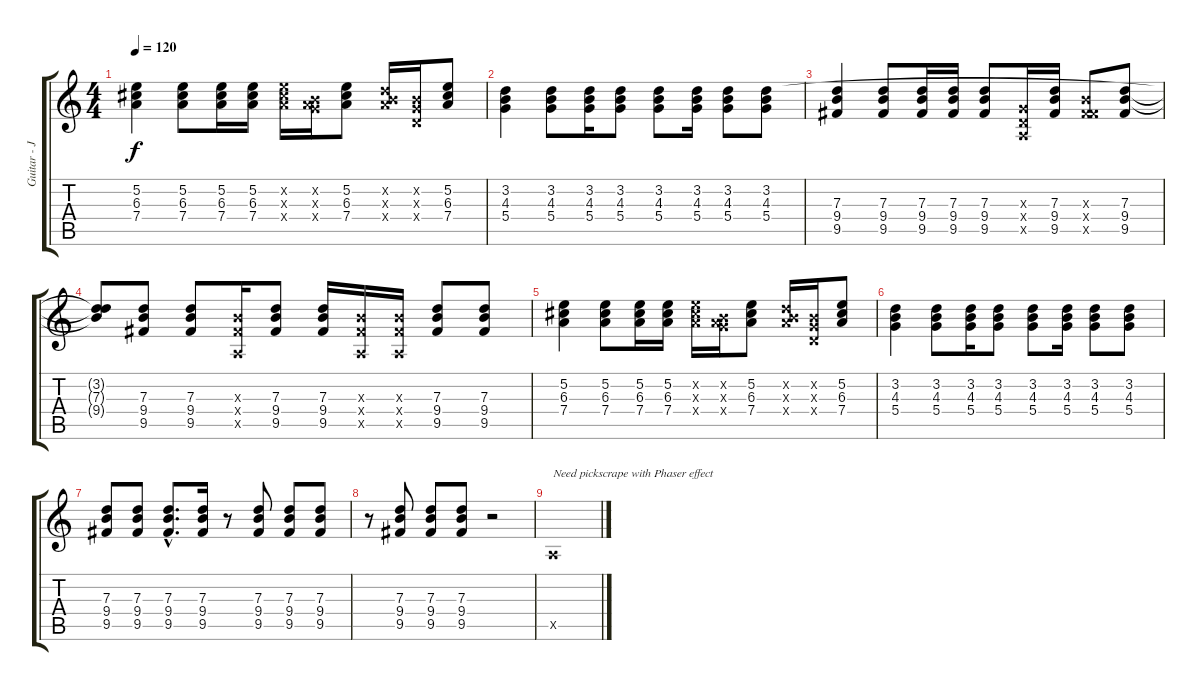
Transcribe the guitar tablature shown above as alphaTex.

\track ("Guitar - John" "Guitar - J") {instrument overdrivenguitar}
\staff {score tabs}
\tuning (E4 B3 G3 D3 A2 E2) {hide}
\ts (4 4)
\tempo 120
\clef g2
\ks c
(5.2 6.3 7.4).4{dy f instrument acousticguitarsteel} (5.2 6.3 7.4).8 (5.2 6.3 7.4).16 (5.2 6.3 7.4).16 (5.2{x} 6.3{x} 7.4{x}).16 (0.2{x} 0.3{x} 7.4{x}).16 (5.2 6.3 7.4).8 (0.2{x} 7.3{x} 7.4{x}).16 (0.2{x} 0.3{x} 0.4{x}).16 (5.2 6.3 7.4).8 |
(3.2 4.3 5.4).4 (3.2 4.3 5.4).8 (3.2 4.3 5.4).16 (3.2 4.3 5.4).8 (3.2 4.3 5.4).8 (3.2 4.3 5.4).16 (3.2 4.3 5.4).8 (3.2 4.3 5.4).8 |
(7.3 9.4 9.5).4 (7.3 9.4 9.5).8 (7.3 9.4 9.5).16 (7.3 9.4 9.5).16 (7.3 9.4 9.5).8 (0.3{x} 0.4{x} 0.5{x}).16 (7.3 9.4 9.5).16 (4.3{x} 4.4{x} 9.5{x}).8 (7.3 9.4 9.5).8 |
(3.2{t} 7.3{t} 9.4{t}).8 (7.3 9.4 9.5).8 (7.3 9.4 9.5).8 (4.3{x} 4.4{x} 0.5{x}).16 (7.3 9.4 9.5).8 (7.3 9.4 9.5).16 (4.3{x} 4.4{x} 0.5{x}).16 (4.3{x} 4.4{x} 0.5{x}).16 (7.3 9.4 9.5).8 (7.3 9.4 9.5).8 |
(5.2 6.3 7.4).4{instrument acousticguitarsteel} (5.2 6.3 7.4).8 (5.2 6.3 7.4).16 (5.2 6.3 7.4).16 (5.2{x} 6.3{x} 7.4{x}).16 (0.2{x} 0.3{x} 7.4{x}).16 (5.2 6.3 7.4).8 (0.2{x} 7.3{x} 7.4{x}).16 (0.2{x} 0.3{x} 0.4{x}).16 (5.2 6.3 7.4).8 |
(3.2 4.3 5.4).4 (3.2 4.3 5.4).8 (3.2 4.3 5.4).16 (3.2 4.3 5.4).8 (3.2 4.3 5.4).8 (3.2 4.3 5.4).16 (3.2 4.3 5.4).8 (3.2 4.3 5.4).8 |
(7.3 9.4 9.5).8 (7.3 9.4 9.5).8 (7.3{hac} 9.4{hac} 9.5{hac}).8{d} (7.3 9.4 9.5).16 r.8 (7.3 9.4 9.5).8 (7.3 9.4 9.5).8 (7.3 9.4 9.5).8 |
r.8 (7.3 9.4 9.5).8 (7.3 9.4 9.5).8 (7.3 9.4 9.5).8 r.2 |
0.5{x}.1{txt "Need pickscrape with Phaser effect"}
